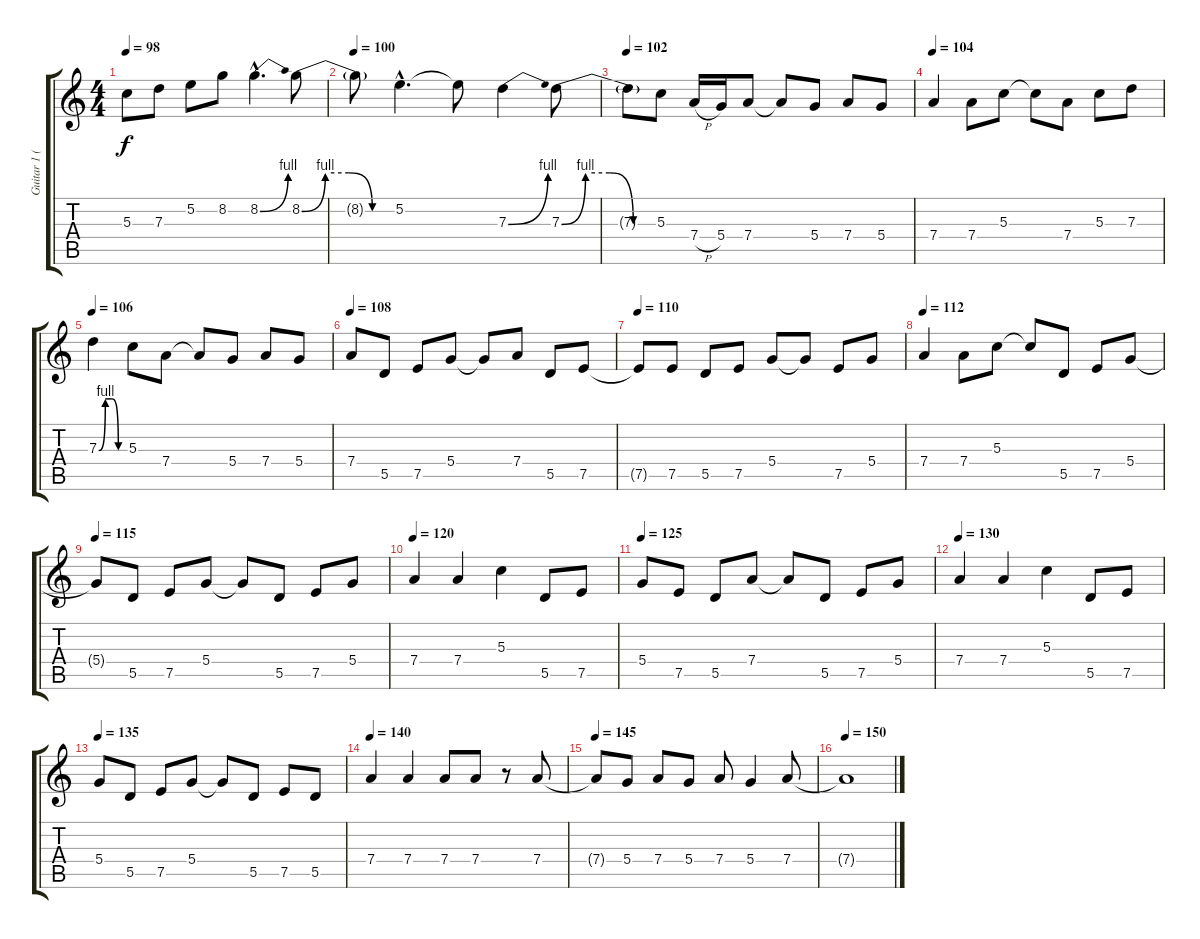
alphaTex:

\track ("Guitar 1 (Light Dist.)" "Guitar 1 (") {instrument electricguitarclean}
\staff {score tabs}
\tuning (E4 B3 G3 D3 A2 E2) {hide}
\ts (4 4)
\tempo 98
\clef g2
\ks c
5.3{t}.8{dy f} 7.3.8 5.2.8 8.2.8 8.2{be (bend 0 0 60 4) hac}.4{d} 8.2{be (custom 0 0 15 4 30 4 45 0 60 0)}.8 |
\tempo 100
8.2{t}.8 5.2{hac}.4{d} 5.2{t}.8 7.3{be (bend 0 0 60 4)}.4 7.3{be (custom 0 0 15 4 30 4 45 0 60 0)}.8 |
\tempo 102
7.3{t}.8 5.3.8 7.4{h}.16 5.4.16 7.4.8 7.4{t}.8 5.4.8 7.4.8 5.4.8 |
\tempo 104
7.4.4 7.4.8 5.3.8 5.3{t}.8 7.4.8 5.3.8 7.3.8 |
\tempo 106
7.3{be (custom 0 0 15 4 30 4 45 0 60 0)}.4 5.3.8 7.4.8 7.4{t}.8 5.4.8 7.4.8 5.4.8 |
\tempo 108
7.4.8 5.5.8 7.5.8 5.4.8 5.4{t}.8 7.4.8 5.5.8 7.5.8 |
\tempo 110
7.5{t}.8 7.5.8 5.5.8 7.5.8 5.4.8 5.4{t}.8 7.5.8 5.4.8 |
\tempo 112
7.4.4 7.4.8 5.3.8 5.3{t}.8 5.5.8 7.5.8 5.4.8 |
\tempo 115
5.4{t}.8 5.5.8 7.5.8 5.4.8 5.4{t}.8 5.5.8 7.5.8 5.4.8 |
\tempo 120
7.4.4 7.4.4 5.3.4 5.5.8 7.5.8 |
\tempo 125
5.4.8 7.5.8 5.5.8 7.4.8 7.4{t}.8 5.5.8 7.5.8 5.4.8 |
\tempo 130
7.4.4 7.4.4 5.3.4 5.5.8 7.5.8 |
\tempo 135
5.4.8 5.5.8 7.5.8 5.4.8 5.4{t}.8 5.5.8 7.5.8 5.5.8 |
\tempo 140
7.4.4 7.4.4 7.4.8 7.4.8 r.8 7.4.8 |
\tempo 145
7.4{t}.8 5.4.8 7.4.8 5.4.8 7.4.8 5.4.4 7.4.8 |
\tempo 150
7.4{t}.1
